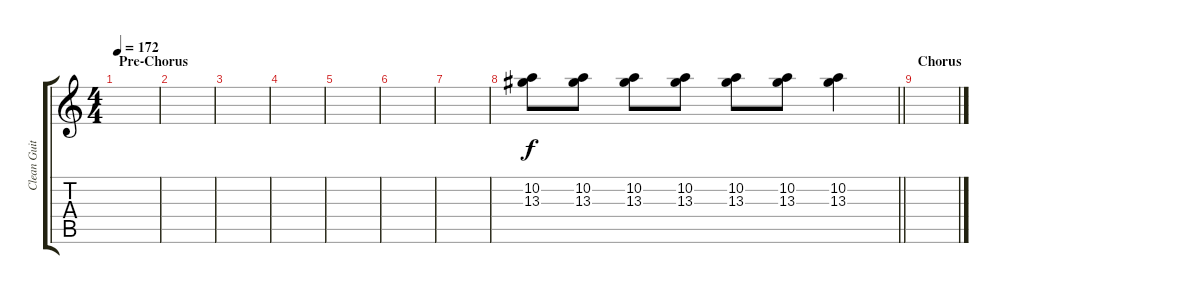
\track ("Clean Guitar" "Clean Guit") {instrument electricguitarjazz}
\staff {score tabs}
\tuning (E4 B3 G3 D3 A2 E2) {hide}
\ts (4 4)
\section ("" "Pre-Chorus")
\tempo 172
\clef g2
\ks aminor
|
|
|
|
|
|
|
\barLineRight lightlight
(10.2 13.3).8{instrument distortionguitar} (10.2 13.3).8 (10.2 13.3).8 (10.2 13.3).8 (10.2 13.3).8 (10.2 13.3).8 (10.2 13.3).4 |
\section ("" "Chorus")
